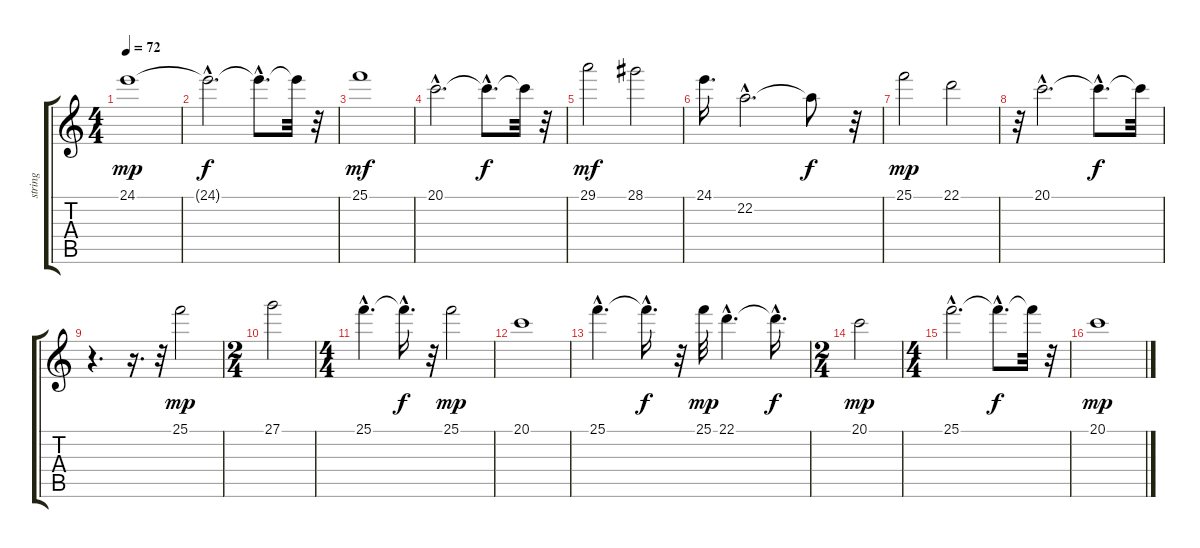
\track ("string" "string") {instrument stringensemble2}
\staff {score tabs}
\tuning (E4 B3 G3 D3 A2 E2) {hide}
\ts (4 4)
\tempo 72
\clef g2
\ks c
24.1.1{dy mp instrument stringensemble2} |
24.1{hac t}.2{d dy f} 24.1{hac t}.8{d} 24.1{t}.32 r.32 |
25.1.1{dy mf} |
20.1{hac}.2{d} 20.1{hac t}.8{d dy f} 20.1{t}.32 r.32 |
29.1.2{dy mf} 28.1.2 |
24.1.16{d} 22.2{hac}.2{d} 22.2{t}.8{dy f} r.32 |
25.1.2{dy mp} 22.1.2 |
r.32 20.1{hac}.2{d} 20.1{hac t}.8{d dy f} 20.1{t}.32 |
r.4{d} r.16{d} r.32 25.1.2{dy mp} |
\ts (2 4)
27.1.2 |
\ts (4 4)
25.1{hac}.4{d} 25.1{hac t}.16{d dy f} r.32 25.1.2{dy mp} |
20.1.1 |
25.1{hac}.4{d} 25.1{hac t}.16{d dy f} r.32 25.1.32{dy mp} 22.1{hac}.4{d} 22.1{hac t}.16{d dy f} |
\ts (2 4)
20.1.2{dy mp} |
\ts (4 4)
25.1{hac}.2{d} 25.1{hac t}.8{d dy f} 25.1{t}.32 r.32 |
20.1.1{dy mp}
